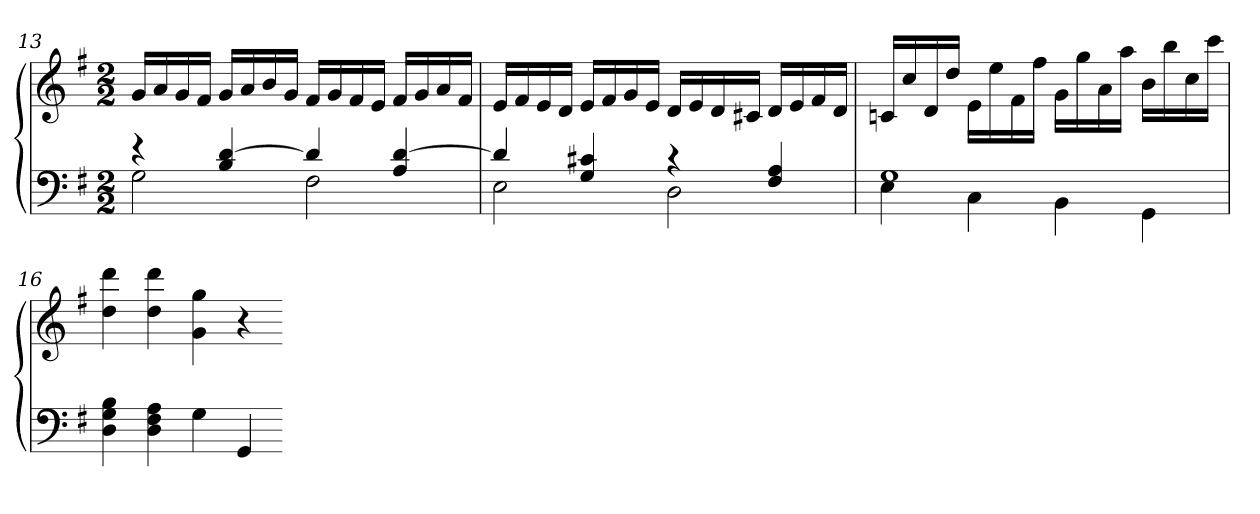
**kern	**kern
*part1	*part1
*staff2	*staff1
*clefF4	*clefG2
*k[f#]	*k[f#]
*G:	*G:
*M2/2	*M2/2
=13	=13
*^	*
4r	2G	16gLL
.	.	16a
.	.	16g
.	.	16f#JJ
4B [4d	.	16gLL
.	.	16a
.	.	16b
.	.	16gJJ
4d]	2F#	16f#LL
.	.	16g
.	.	16f#
.	.	16eJJ
4A [4d	.	16f#LL
.	.	16g
.	.	16a
.	.	16f#JJ
=14	=14	=14
4d]	2E	16eLL
.	.	16f#
.	.	16e
.	.	16dJJ
4G 4c#X	.	16eLL
.	.	16f#
.	.	16g
.	.	16eJJ
4r	2D	16dLL
.	.	16e
.	.	16d
.	.	16c#XJJ
4F# 4A	.	16dLL
.	.	16e
.	.	16f#
.	.	16dJJ
=15	=15	=15
1G	4E	16cnLL
.	.	16cc
.	.	16d
.	.	16ddJJ
.	4C	16eLL
.	.	16ee
.	.	16f#
.	.	16ff#JJ
.	4BB	16gLL
.	.	16gg
.	.	16a
.	.	16aaJJ
.	4GG	16bLL
.	.	16bb
.	.	16cc
.	.	16cccJJ
*v	*v	*
=16	=16
4D 4G 4B	4dd 4ddd
4D 4F# 4A	4dd 4ddd
4G	4g 4gg
4GG	4r
=-	=-
*-	*-
